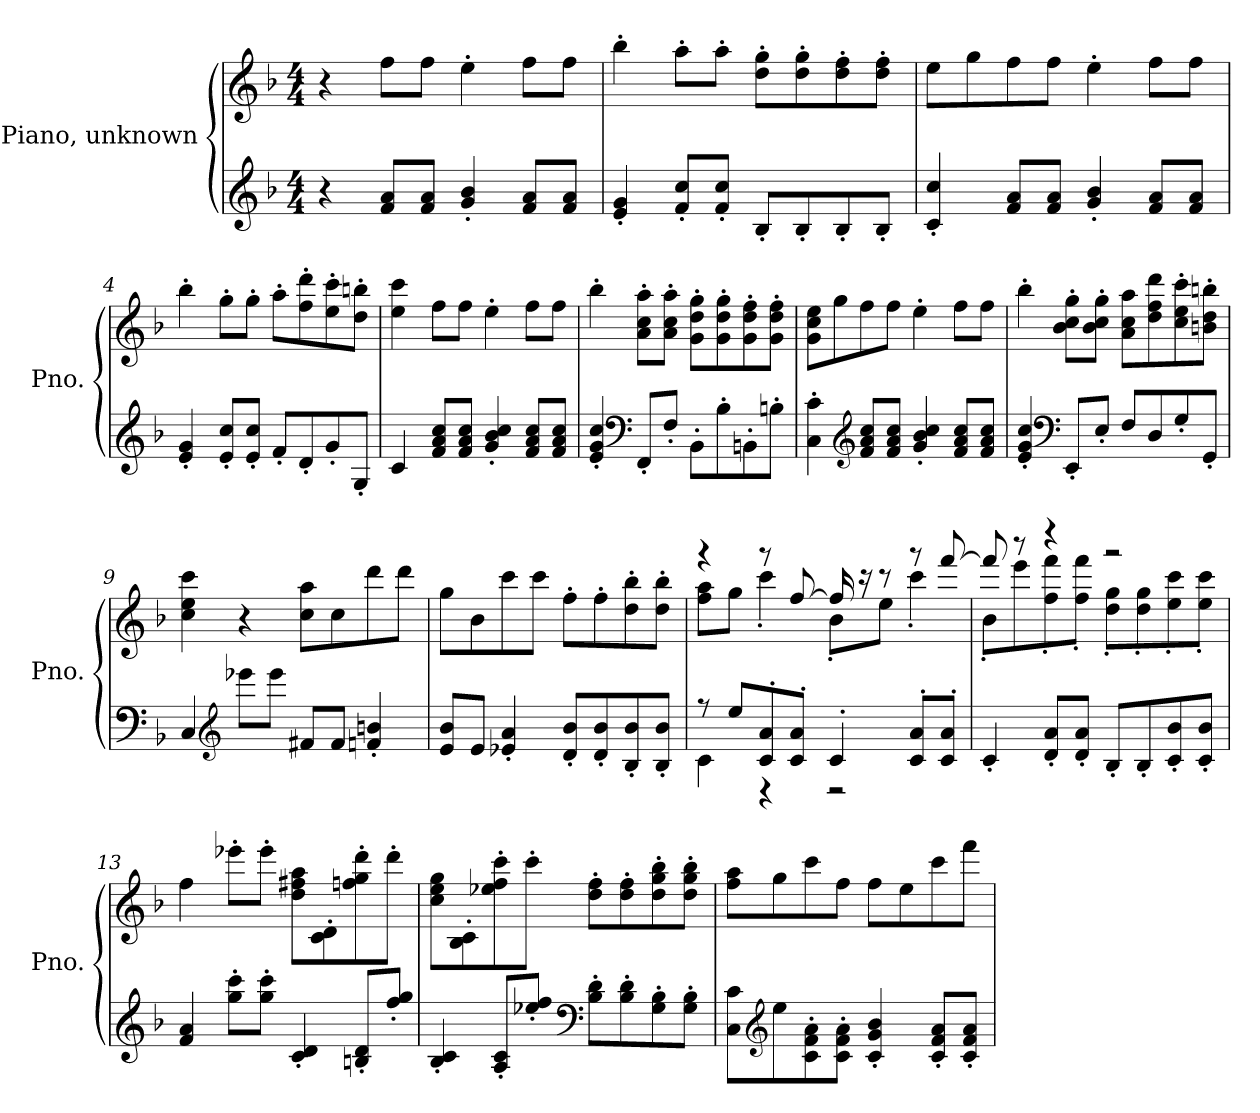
**kern	**kern
*part1	*part1
*staff2	*staff1
*I"Piano, unknown	*
*I'Pno.	*
*clefG2	*clefG2
*k[b-]	*k[b-]
*M4/4	*M4/4
*MM120	*MM120
=1	=1
4r	4r
8f/ 8a/L	8ff\L
8f/ 8a/J	8ff\J
4g/' 4b-/'	4ee'\
8f/ 8a/L	8ff\L
8f/ 8a/J	8ff\J
=2	=2
4e/' 4g/'	4bb-'\
8f/' 8cc/'L	8aa'\L
8f/' 8cc/'J	8aa'\J
8B-'/L	8dd\' 8gg\'L
8B-'/	8dd\' 8gg\'
8B-'/	8dd\' 8ff\'
8B-'/J	8dd\' 8ff\'J
=3	=3
4c/' 4cc/'	8ee\L
.	8gg\
8f/ 8a/L	8ff\
8f/ 8a/J	8ff\J
4g/' 4b-/'	4ee'\
8f/ 8a/L	8ff\L
8f/ 8a/J	8ff\J
=4	=4
4e/' 4g/'	4bb-'\
8e/' 8cc/'L	8gg'\L
8e/' 8cc/'J	8gg'\J
8f'/L	8aa'\L
8d'/	8ff\' 8ddd\'
8g'/	8ee\' 8ccc\'
8G'/J	8dd\' 8bbn\'J
=5	=5
4c/	4ee\ 4ccc\
8f/ 8a/ 8cc/L	8ff\L
8f/ 8a/ 8cc/J	8ff\J
4g/' 4b-/' 4cc/'	4ee'\
8f/ 8a/ 8cc/L	8ff\L
8f/ 8a/ 8cc/J	8ff\J
!!LO:LB:g=z
=6	=6
4e/' 4g/' 4cc/'	4bb-'\
*clefF4	*
8FF'/L	8a\' 8cc\' 8aa\'L
8F'/J	8a\' 8cc\' 8aa\'J
8BB-'\L	8g\' 8dd\' 8gg\'L
8B-'\	8g\' 8dd\' 8gg\'
8BBn'\	8g\' 8dd\' 8ff\'
8Bn'\J	8g\' 8dd\' 8ff\'J
=7	=7
4C\' 4c\'	8g\ 8cc\ 8ee\L
.	8gg\
*clefG2	*
8f/ 8a/ 8cc/L	8ff\
8f/ 8a/ 8cc/J	8ff\J
4g/' 4b-/' 4cc/'	4ee'\
8f/ 8a/ 8cc/L	8ff\L
8f/ 8a/ 8cc/J	8ff\J
=8	=8
4e/' 4g/' 4cc/'	4bb-'\
*clefF4	*
8EE'/L	8b-\' 8cc\' 8gg\'L
8E'/J	8b-\' 8cc\' 8gg\'J
8F/L	8a\ 8cc\ 8aa\L
8D/	8dd\ 8ff\ 8ddd\
8G'/	8cc\' 8ee\' 8ccc\'
8GG'/J	8bn\' 8dd\' 8bbn\'J
=9	=9
4C/	4cc\ 4ee\ 4ccc\
*clefG2	*
8eee-X\L	4r
8eee-\J	.
8f#X/L	8cc\ 8aa\L
8f#/J	8cc\
4fn/' 4bn/'	8ddd\
.	8ddd\J
!!LO:LB:g=z
=10	=10
8e/ 8b-/L	8gg\L
8e/J	8b-\
4e-X/' 4a/'	8ccc\
.	8ccc\J
8d/' 8b-/'L	8ff'\L
8d/' 8b-/'	8ff'\
8B-/' 8b-/'	8dd\' 8bb-\'
8B-/' 8b-/'J	8dd\' 8bb-\'J
=11	=11
*^	*^
8r	4c\	4r	8ff\ 8aa\L
8ee/L	.	.	8gg\J
8c/' 8a/'	4r	8r	4ccc'\
8c/' 8a/'J	.	[8ff/	.
4c'/	2r	16ff/]	8b-'\L
.	.	16r	.
.	.	8r	8ee\J
8c/' 8a/'L	.	8r	4ccc'\
8c/' 8a/'J	.	[8fff/	.
*v	*v	*	*
=12	=12	=12
4c'/	8fff/]	8b-'\L
.	8r	8eee\
8d/' 8a/'L	4r	8ff\' 8fff\'
8d/' 8a/'J	.	8ff\' 8fff\'J
8B-'/L	2r	8dd\' 8gg\'L
8B-'/	.	8dd\' 8gg\'
8c/' 8b-/'	.	8ee\' 8ccc\'
8c/' 8b-/'J	.	8ee\' 8ccc\'J
*	*v	*v
!!LO:LB:g=z
=13	=13
4f/ 4a/	4ff\
8gg\' 8ccc\'L	8eee-X'\L
8gg\' 8ccc\'J	8eee-'\J
4c/' 4d/'	8dd\ 8ff#X\ 8aa\L
.	8c\' 8d\'
8Bn/' 8d/'L	8ffn\' 8gg\' 8ddd\'
8ff/' 8gg/'J	8ddd'\J
=14	=14
4B-/' 4c/'	8cc\ 8ee\ 8gg\L
.	8B-\' 8c\'
8A/' 8c/'L	8ee-X\' 8ff\' 8ccc\'
8ee-X/' 8ff/'J	8ccc'\J
*clefF4	*
8B-\' 8d\'L	8dd\' 8ff\'L
8B-\' 8d\'	8dd\' 8ff\'
8G\' 8B-\'	8dd\' 8gg\' 8bb-\'
8G\' 8B-\'J	8dd\' 8gg\' 8bb-\'J
=15	=15
8C\ 8c\L	8ff\ 8aa\L
*clefG2	*
8ee\	8gg\
8c\' 8f\' 8a\'	8ccc\
8c\' 8f\' 8a\'J	8ff\J
4c/' 4g/' 4b-/'	8ff\L
.	8ee\
8c/' 8f/' 8a/'L	8ccc\
8c/' 8f/' 8a/'J	8fff\J
=	=
*-	*-
